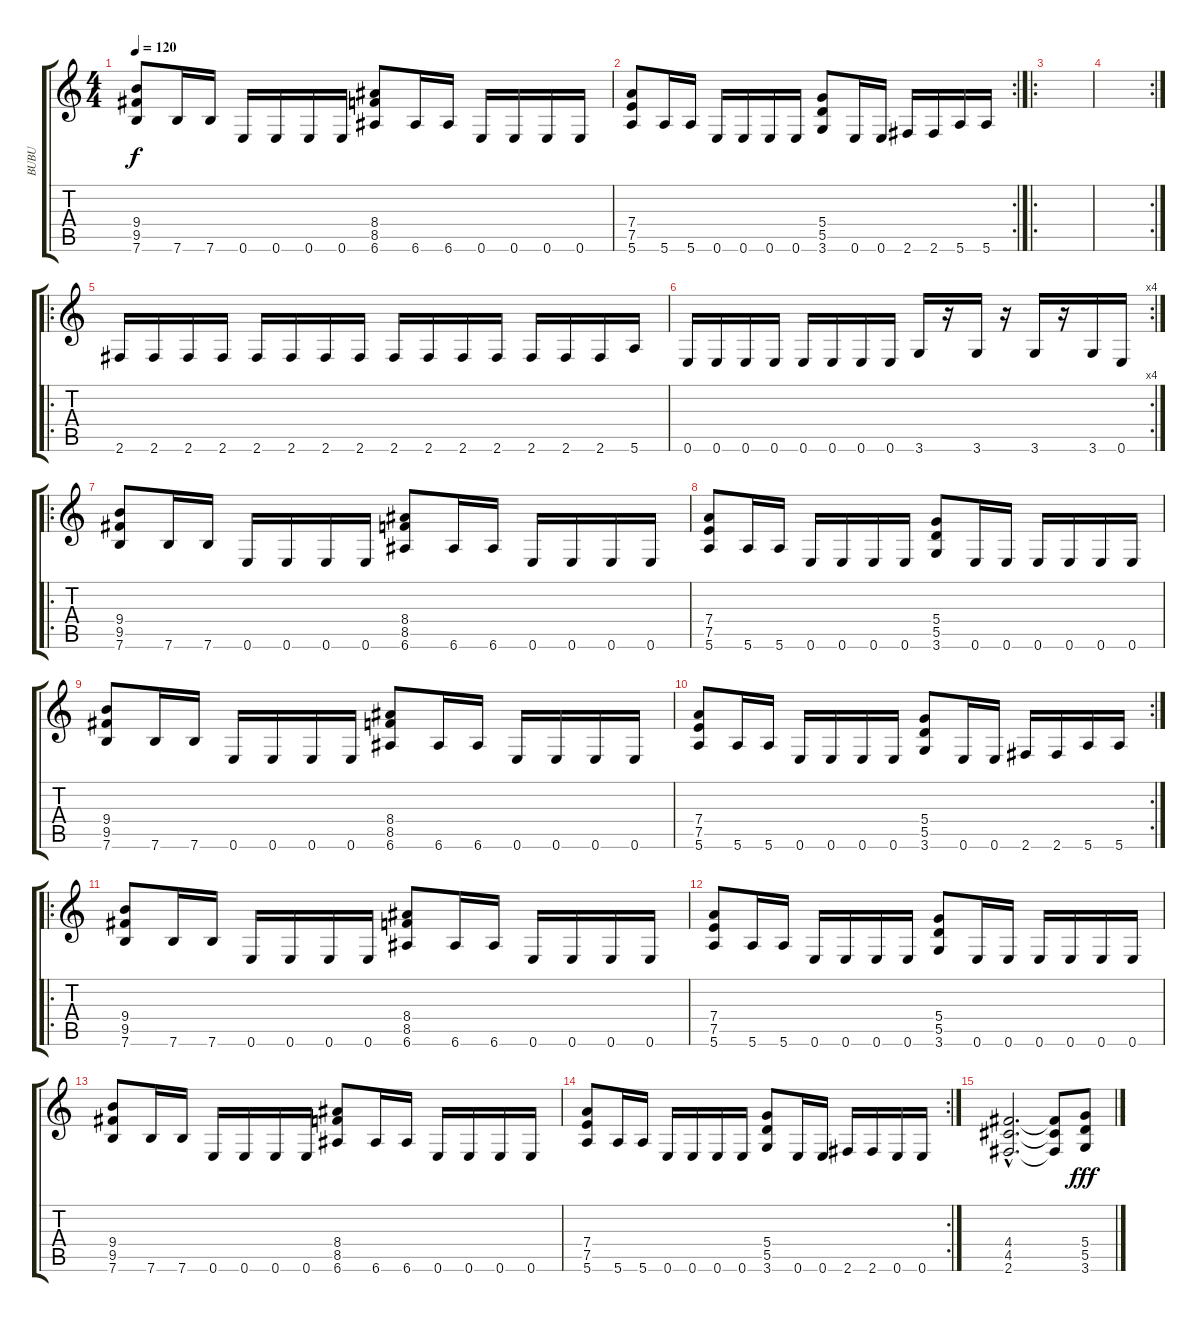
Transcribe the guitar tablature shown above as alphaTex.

\track ("BUBU" "BUBU") {instrument overdrivenguitar}
\staff {score tabs}
\tuning (E4 B3 G3 D3 A2 E2) {hide}
\ts (4 4)
\tempo 120
\clef g2
\ks c
(9.4 9.5 7.6).8{dy f} 7.6.16 7.6.16 0.6.16 0.6.16 0.6.16 0.6.16 (8.4 8.5 6.6).8 6.6.16 6.6.16 0.6.16 0.6.16 0.6.16 0.6.16 |
\rc 2
(7.4 7.5 5.6).8 5.6.16 5.6.16 0.6.16 0.6.16 0.6.16 0.6.16 (5.4 5.5 3.6).8 0.6.16 0.6.16 2.6.16 2.6.16 5.6.16 5.6.16 |
\ro
|
\rc 2
|
\ro
2.6.16 2.6.16 2.6.16 2.6.16 2.6.16 2.6.16 2.6.16 2.6.16 2.6.16 2.6.16 2.6.16 2.6.16 2.6.16 2.6.16 2.6.16 5.6.16 |
\rc 4
0.6.16 0.6.16 0.6.16 0.6.16 0.6.16 0.6.16 0.6.16 0.6.16 3.6.16 r.16 3.6.16 r.16 3.6.16 r.16 3.6.16 0.6.16 |
\ro
(9.4 9.5 7.6).8 7.6.16 7.6.16 0.6.16 0.6.16 0.6.16 0.6.16 (8.4 8.5 6.6).8 6.6.16 6.6.16 0.6.16 0.6.16 0.6.16 0.6.16 |
(7.4 7.5 5.6).8 5.6.16 5.6.16 0.6.16 0.6.16 0.6.16 0.6.16 (5.4 5.5 3.6).8 0.6.16 0.6.16 0.6.16 0.6.16 0.6.16 0.6.16 |
(9.4 9.5 7.6).8 7.6.16 7.6.16 0.6.16 0.6.16 0.6.16 0.6.16 (8.4 8.5 6.6).8 6.6.16 6.6.16 0.6.16 0.6.16 0.6.16 0.6.16 |
\rc 2
(7.4 7.5 5.6).8 5.6.16 5.6.16 0.6.16 0.6.16 0.6.16 0.6.16 (5.4 5.5 3.6).8 0.6.16 0.6.16 2.6.16 2.6.16 5.6.16 5.6.16 |
\ro
(9.4 9.5 7.6).8 7.6.16 7.6.16 0.6.16 0.6.16 0.6.16 0.6.16 (8.4 8.5 6.6).8 6.6.16 6.6.16 0.6.16 0.6.16 0.6.16 0.6.16 |
(7.4 7.5 5.6).8 5.6.16 5.6.16 0.6.16 0.6.16 0.6.16 0.6.16 (5.4 5.5 3.6).8 0.6.16 0.6.16 0.6.16 0.6.16 0.6.16 0.6.16 |
(9.4 9.5 7.6).8 7.6.16 7.6.16 0.6.16 0.6.16 0.6.16 0.6.16 (8.4 8.5 6.6).8 6.6.16 6.6.16 0.6.16 0.6.16 0.6.16 0.6.16 |
\rc 2
(7.4 7.5 5.6).8 5.6.16 5.6.16 0.6.16 0.6.16 0.6.16 0.6.16 (5.4 5.5 3.6).8 0.6.16 0.6.16 2.6.16 2.6.16 0.6.16 0.6.16 |
(4.4{hac} 4.5{hac} 2.6{hac}).2{d} (4.4{t} 4.5{t} 2.6{t}).8 (5.4 5.5 3.6).8{dy fff}
